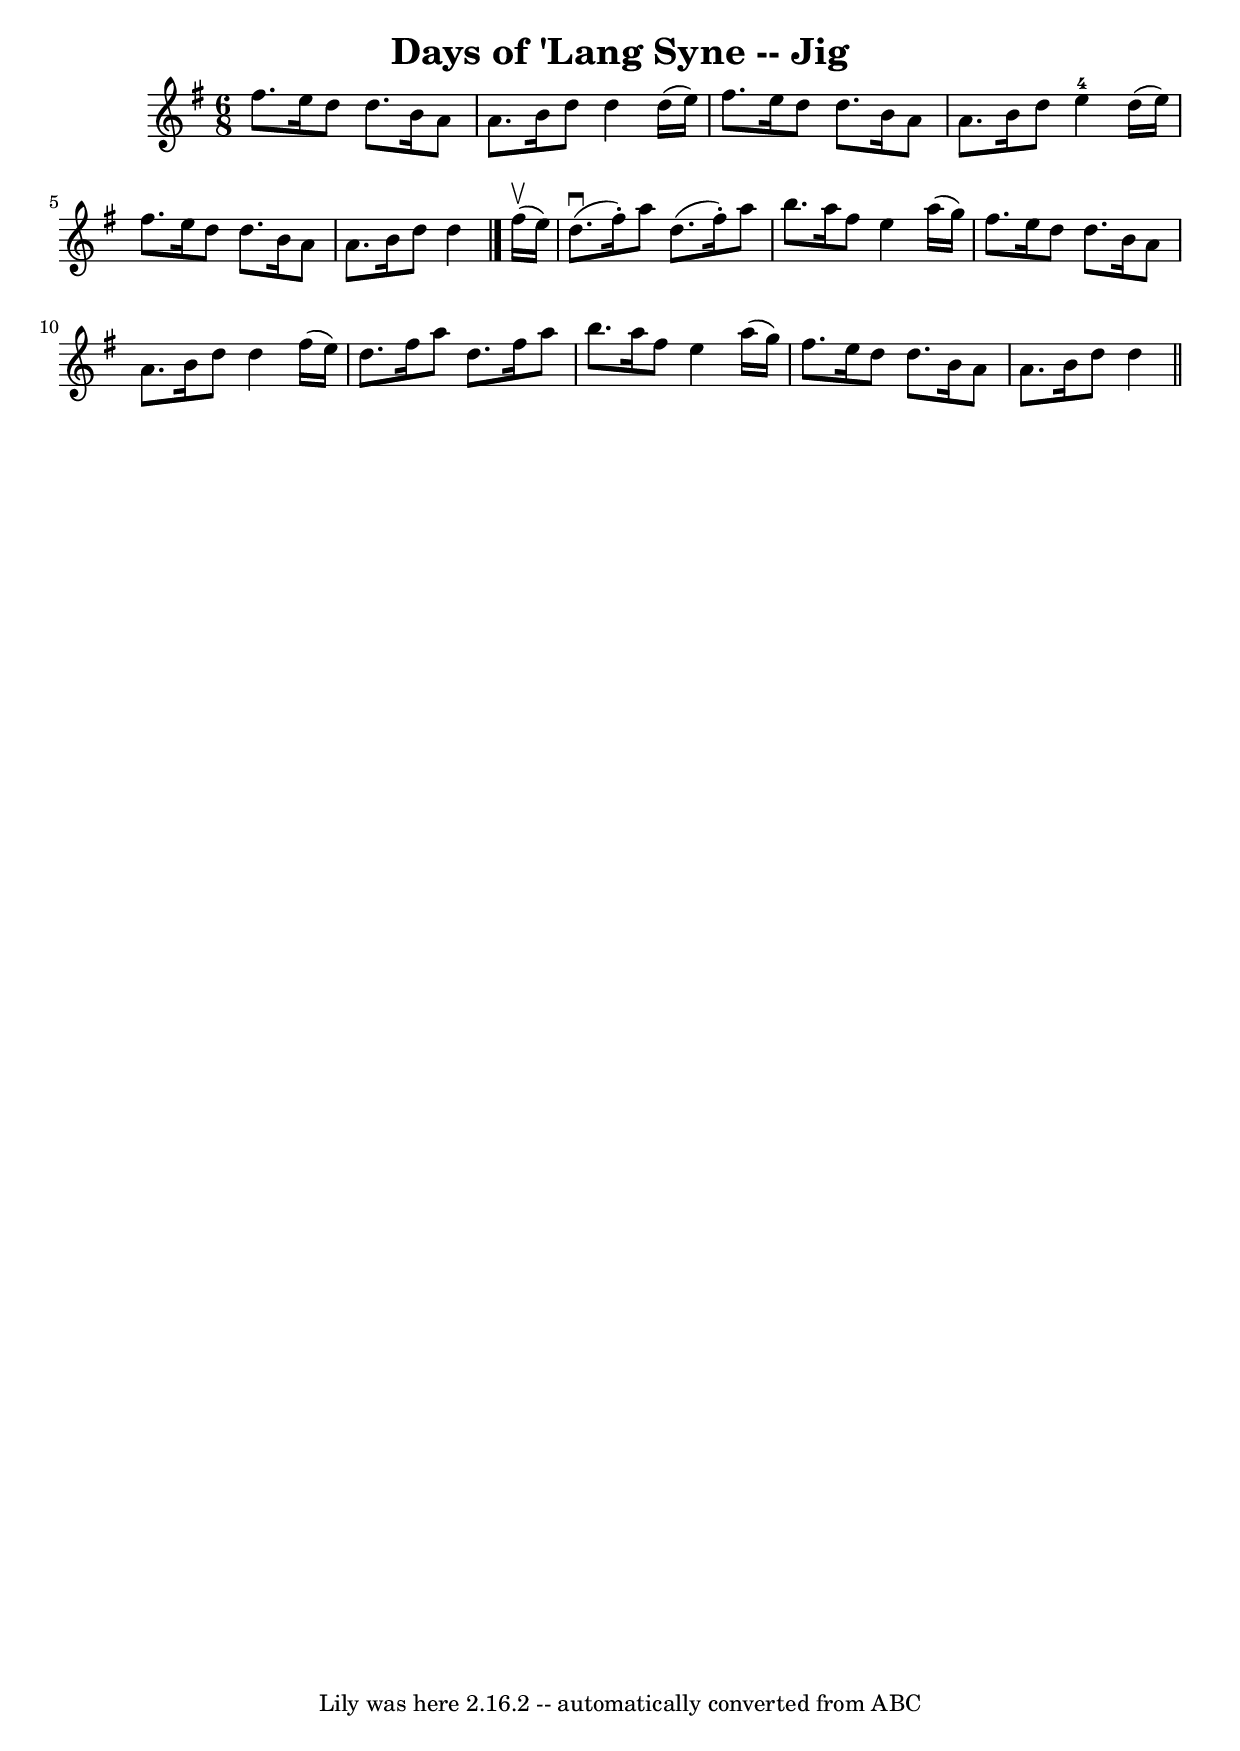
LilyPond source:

\version "2.7.40"
\include "Mammoth.ily"
\header {
	%% book = "Ryan's Mammoth Collection"
	crossRefNumber = "1"
	footnotes = ""
	origin = "SCOTCH"
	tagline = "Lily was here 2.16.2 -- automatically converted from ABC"
	title = "Days of 'Lang Syne -- Jig"
}
voicedefault =  {


\time 6/8 
\key d \mixolydian fis''8. e''16 d''8 d''8. b'16    
a'8  |
 a'8. b'16 d''8 d''4 d''16 (e''16) |
   
fis''8. e''16 d''8 d''8. b'16 a'8  |
 a'8. b'16    
d''8 e''4-4 d''16 (e''16) |
 fis''8. e''16 d''8 
 d''8. b'16 a'8  |
 a'8. b'16 d''8 d''4  \bar "|."     
fis''16^\upbow(e''16) |
 d''8.^\downbow(fis''16 -.) a''8 
 d''8. (fis''16 -.) a''8  |
 b''8. a''16 fis''8 e''4  
 a''16 (g''16) |
 fis''8. e''16 d''8 d''8. b'16    
a'8  |
 a'8. b'16 d''8 d''4 fis''16 (e''16) 
|
 d''8. fis''16 a''8 d''8. fis''16 a''8  |
   
b''8. a''16 fis''8 e''4 a''16 (g''16) |
 fis''8.    
e''16 d''8 d''8. b'16 a'8  |
 a'8. b'16 d''8 d''4  
\bar "||"   
}

\score{
    <<

	\context Staff="default"
	{
	    \voicedefault 
	}

    >>
	\layout {
	}
	\midi {}
}
